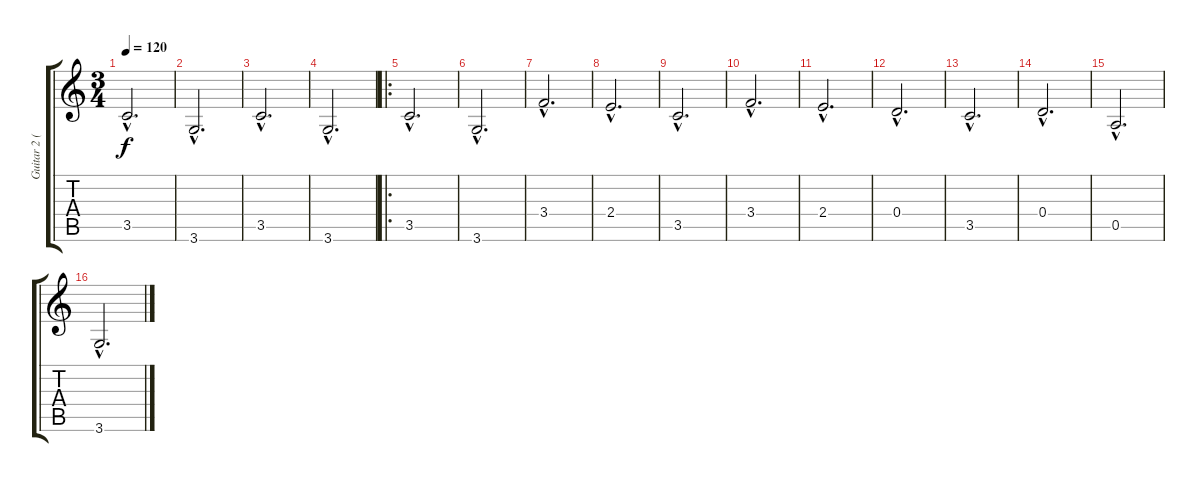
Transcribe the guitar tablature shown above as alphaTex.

\track ("Guitar 2 (Bass)" "Guitar 2 (") {instrument acousticguitarnylon}
\staff {score tabs}
\tuning (E4 B3 G3 D3 A2 E2) {hide}
\ts (3 4)
\tempo 120
\clef g2
\ks c
3.5{hac}.2{d dy f instrument acousticguitarnylon} |
3.6{hac}.2{d} |
3.5{hac}.2{d} |
3.6{hac}.2{d} |
\ro
3.5{hac}.2{d} |
3.6{hac}.2{d} |
3.4{hac}.2{d} |
2.4{hac}.2{d} |
3.5{hac}.2{d} |
3.4{hac}.2{d} |
2.4{hac}.2{d} |
0.4{hac}.2{d} |
3.5{hac}.2{d} |
0.4{hac}.2{d} |
0.5{hac}.2{d} |
3.6{hac}.2{d}
